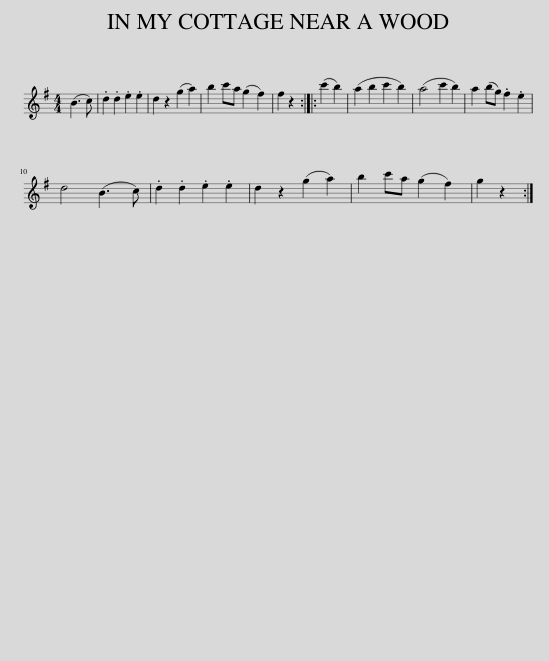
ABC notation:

X:1
L:1/8
M:4/4
I:linebreak $
K:G
V:1 treble
V:1
 (B3 c) | .d2 .d2 .e2 .e2 | d2 z2 (g2 a2) | b2 c'a (g2 f2) | f2 z2 :: %5
 (c'2 b2) | (a2 b2 c'2 b2) | (a4 c'2 b2) | a2 (bg) .f2 .e2 |$ d4 (B3 c) | %10
 .d2 .d2 .e2 .e2 | d2 z2 (g2 a2) | b2 c'a (g2 f2) | g2 z2 :| %14
